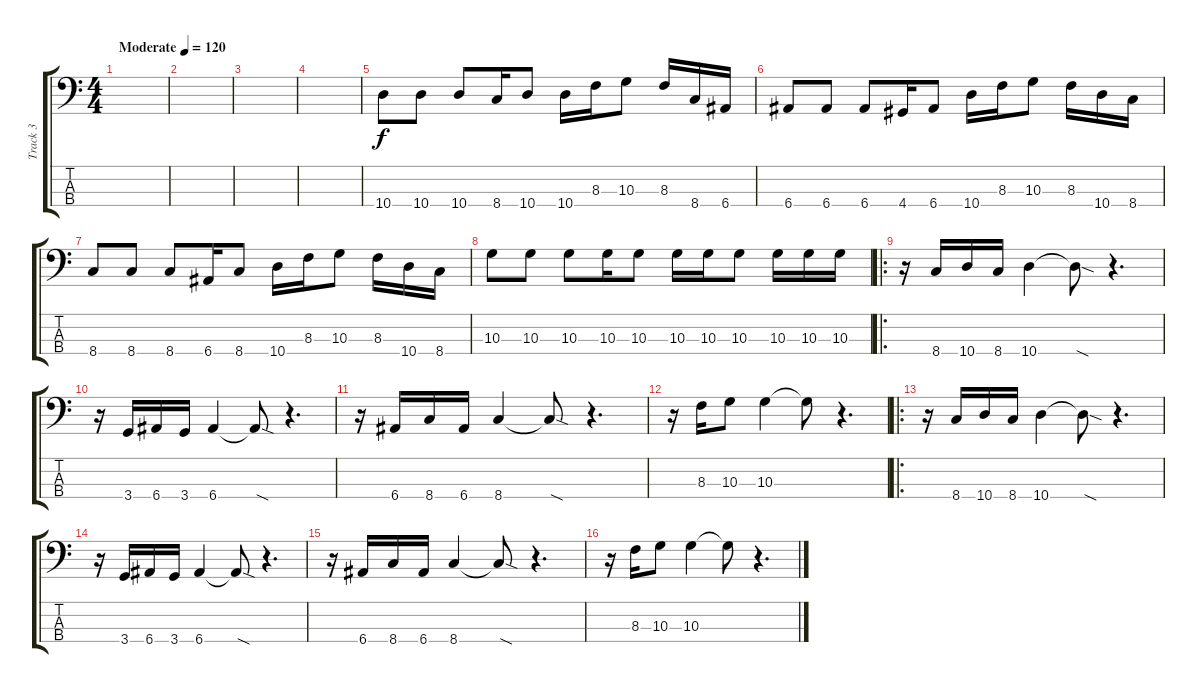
\track ("Track 3" "Track 3") {instrument electricbassfinger}
\staff {score tabs}
\tuning (G2 D2 A1 E1) {hide}
\ts (4 4)
\tempo (120 "Moderate")
\clef f4
\ks c
|
|
|
|
10.4.8 10.4.8 10.4.8 8.4.16 10.4.8 10.4.16 8.3.16 10.3.8 8.3.16 8.4.16 6.4.16 |
6.4.8 6.4.8 6.4.8 4.4.16 6.4.8 10.4.16 8.3.16 10.3.8 8.3.16 10.4.16 8.4.16 |
8.4.8 8.4.8 8.4.8 6.4.16 8.4.8 10.4.16 8.3.16 10.3.8 8.3.16 10.4.16 8.4.16 |
10.3.8 10.3.8 10.3.8 10.3.16 10.3.8 10.3.16 10.3.16 10.3.8 10.3.16 10.3.16 10.3.16 |
\ro
r.16 8.4.16 10.4.16 8.4.16 10.4.4 10.4{sod t}.8 r.4{d} |
r.16 3.4.16 6.4.16 3.4.16 6.4.4 6.4{sod t}.8 r.4{d} |
r.16 6.4.16 8.4.16 6.4.16 8.4.4 8.4{sod t}.8 r.4{d} |
r.16 8.3.16 10.3.8 10.3.4 10.3{t}.8 r.4{d} |
\ro
r.16 8.4.16 10.4.16 8.4.16 10.4.4 10.4{sod t}.8 r.4{d} |
r.16 3.4.16 6.4.16 3.4.16 6.4.4 6.4{sod t}.8 r.4{d} |
r.16 6.4.16 8.4.16 6.4.16 8.4.4 8.4{sod t}.8 r.4{d} |
r.16 8.3.16 10.3.8 10.3.4 10.3{t}.8 r.4{d}
